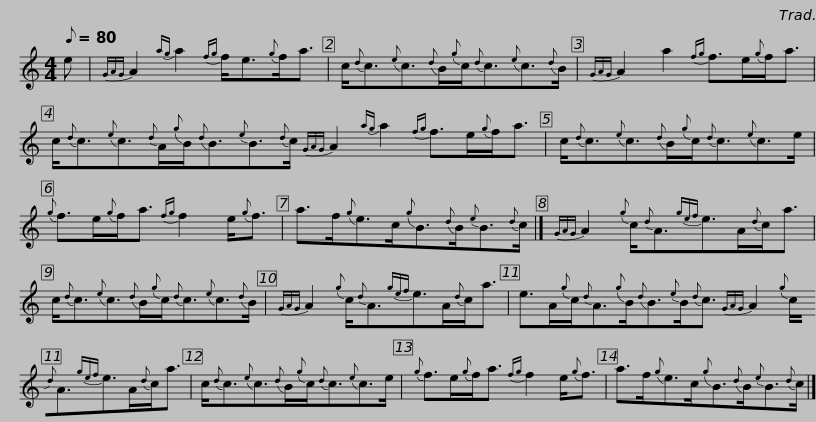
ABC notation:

X:1
L:1/8
Q:1/8=80
M:4/4
I:linebreak $
K:C
V:1 treble
V:1
 e |{GAG} A2{ag} a2{fg} f<e{g}f<a | c/{d}c3/2{e}c3/2{d}B/{g}c/{d}c3/2{e}c3/2{d}B/ |{GAG} A2 a2{fg} f>e{g}f<a |$ c/{d}c3/2{e}c3/2{d}A/{g}B/{d}B3/2{e}B3/2{d}c/{GAG} A2{ag} a2{fg} f>e{g}f<a |$ %5
 c/{d}c3/2{e}c3/2{d}B/{g}c/{d}c3/2{e}c>e |{g} f>e{g}f<a{fg} f2 e/{g}f3/2 |$ a>f{g}e>c{g}B3/2{d}B/{e}B3/2{d}c/ |]{GAG} A2{g} c/{d}A3/2{gef}e>A{d}c<a |$ c/{d}c3/2{e}c3/2{d}B/{g}c/{d}c3/2{e}c3/2{d}B/ |$ %10
{GAG} A2{g} c/{d}A3/2{gef}e>A{d}c<a |$ e>A{g}c/{d}A3/2{g}B/{d}B3/2{e}B/{d}c3/2{GAG} A2{g} c/{d}A3/2{gef}e>A{d}c<a |$ c/{d}c3/2{e}c3/2{d}B/{g}c/{d}c3/2{e}c>e |${g} f>e{g}f<a{fg} f2 e/{g}f3/2 | a>f{g}e>c{g}B3/2{d}B/{e}B3/2{d}c/ |] %15
